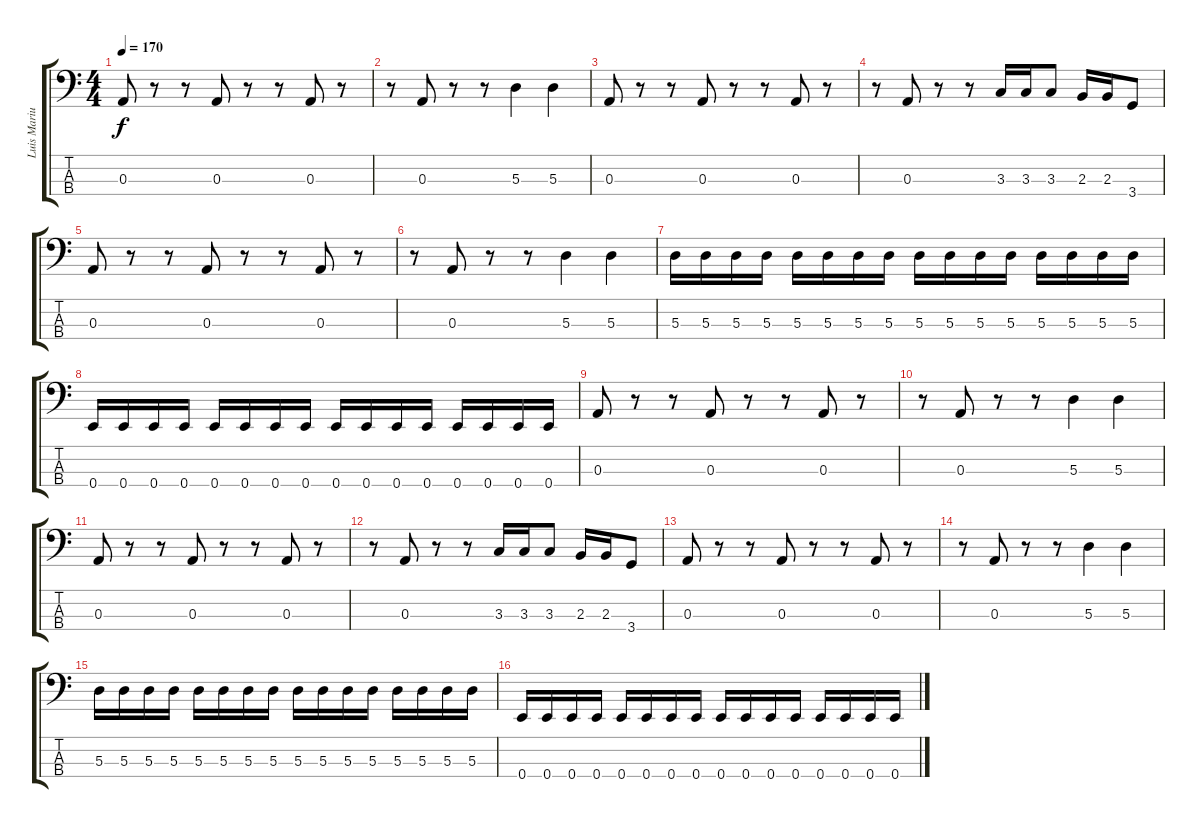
\track ("Luis Mariuti" "Luis Mariu") {instrument electricbassfinger}
\staff {score tabs}
\tuning (G2 D2 A1 E1) {hide}
\ts (4 4)
\tempo 170
\clef f4
\ks c
0.3.8{dy f instrument electricbassfinger} r.8 r.8 0.3.8 r.8 r.8 0.3.8 r.8 |
r.8 0.3.8 r.8 r.8 5.3.4 5.3.4 |
0.3.8 r.8 r.8 0.3.8 r.8 r.8 0.3.8 r.8 |
r.8 0.3.8 r.8 r.8 3.3.16 3.3.16 3.3.8 2.3.16 2.3.16 3.4.8 |
0.3.8 r.8 r.8 0.3.8 r.8 r.8 0.3.8 r.8 |
r.8 0.3.8 r.8 r.8 5.3.4 5.3.4 |
5.3.16 5.3.16 5.3.16 5.3.16 5.3.16 5.3.16 5.3.16 5.3.16 5.3.16 5.3.16 5.3.16 5.3.16 5.3.16 5.3.16 5.3.16 5.3.16 |
0.4.16 0.4.16 0.4.16 0.4.16 0.4.16 0.4.16 0.4.16 0.4.16 0.4.16 0.4.16 0.4.16 0.4.16 0.4.16 0.4.16 0.4.16 0.4.16 |
0.3.8 r.8 r.8 0.3.8 r.8 r.8 0.3.8 r.8 |
r.8 0.3.8 r.8 r.8 5.3.4 5.3.4 |
0.3.8 r.8 r.8 0.3.8 r.8 r.8 0.3.8 r.8 |
r.8 0.3.8 r.8 r.8 3.3.16 3.3.16 3.3.8 2.3.16 2.3.16 3.4.8 |
0.3.8 r.8 r.8 0.3.8 r.8 r.8 0.3.8 r.8 |
r.8 0.3.8 r.8 r.8 5.3.4 5.3.4 |
5.3.16 5.3.16 5.3.16 5.3.16 5.3.16 5.3.16 5.3.16 5.3.16 5.3.16 5.3.16 5.3.16 5.3.16 5.3.16 5.3.16 5.3.16 5.3.16 |
0.4.16 0.4.16 0.4.16 0.4.16 0.4.16 0.4.16 0.4.16 0.4.16 0.4.16 0.4.16 0.4.16 0.4.16 0.4.16 0.4.16 0.4.16 0.4.16
